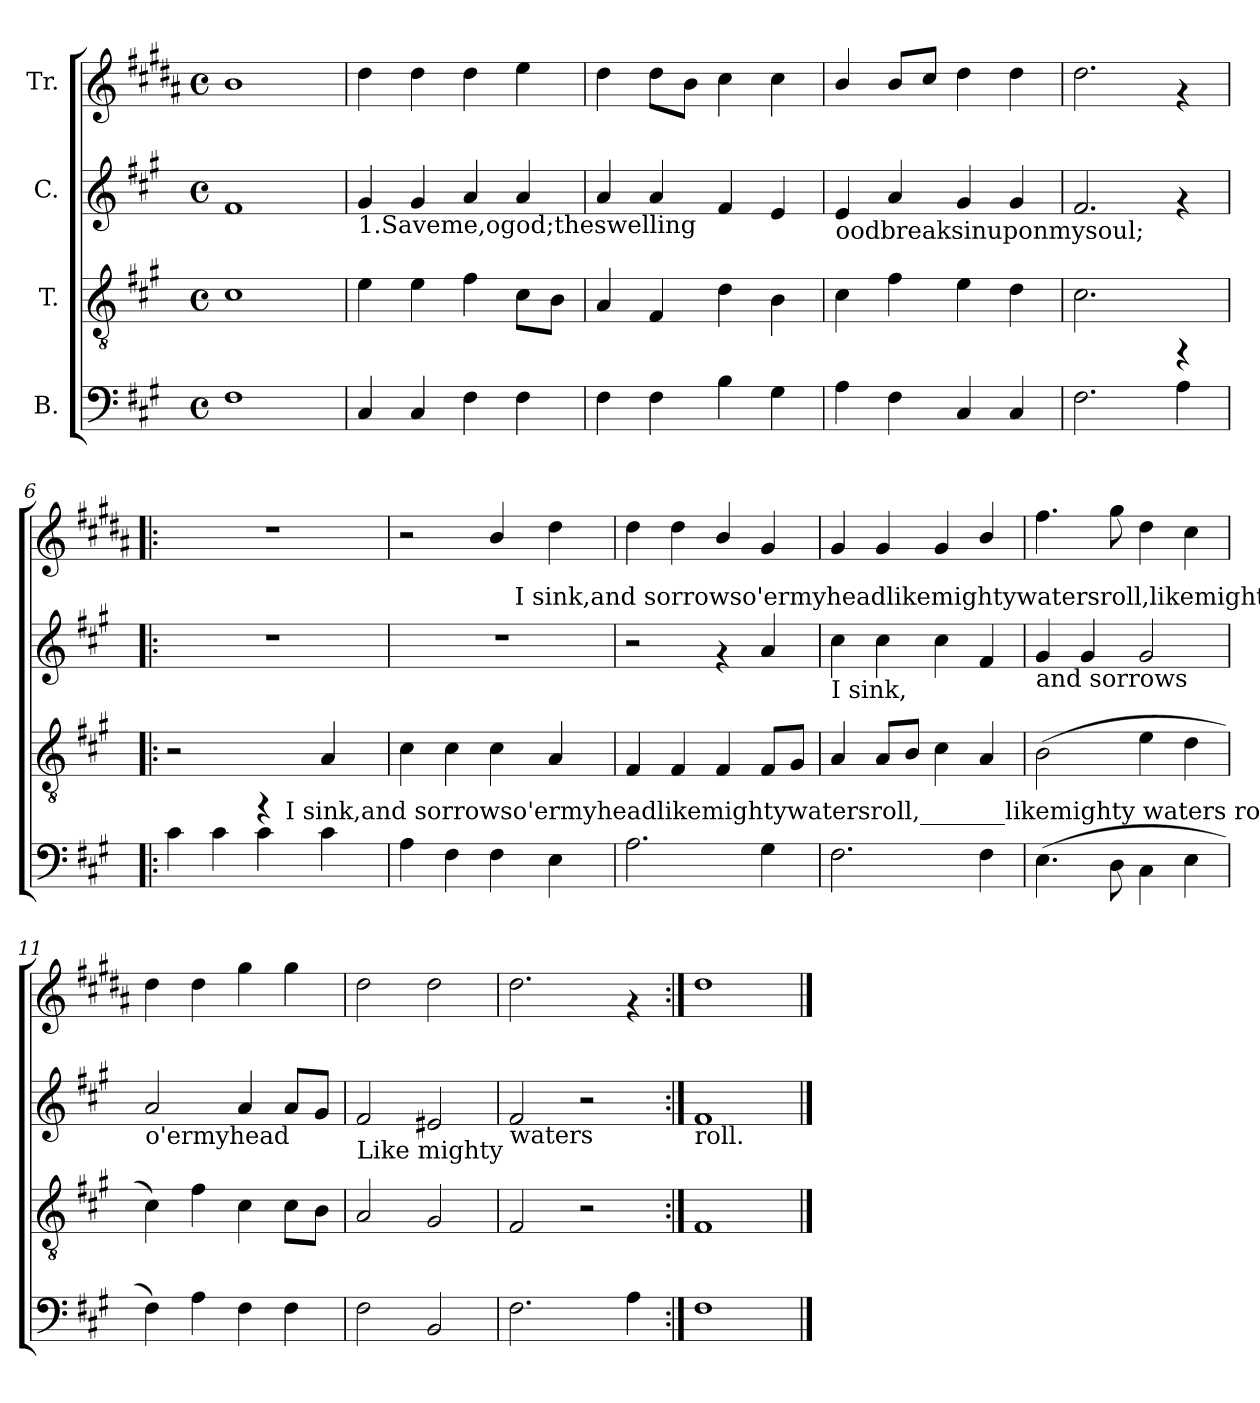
**kern	**kern	**kern	**kern
*part4	*part3	*part2	*part1
*staff4	*staff3	*staff2	*staff1
*I"B.	*I"T.	*I"C.	*I"Tr.
!!LO:PB:g=z
*stria5	*stria5	*stria5	*stria5
*clefF4	*clefGv2	*clefG2	*clefG2
*	*	*	*ITrd1c2
*k[f#c#g#]	*k[f#c#g#]	*k[f#c#g#]	*k[f#c#g#]
*A:	*A:	*A:	*A:
*M4/4	*M4/4	*M4/4	*M4/4
*met(c)	*met(c)	*met(c)	*met(c)
=1	=1	=1	=1
1F#	1c#	1f#	1a
=2	=2	=2	=2
!	!	!LO:TX:b:t=1.Saveme,ogod;theswelling	!
4C#/	4e\	4g#/	4cc#\
4C#/	4e\	4g#/	4cc#\
4F#\	4f#\	4a/	4cc#\
4F#\	8c#\L	4a/	4dd\
.	8B\J	.	.
=3	=3	=3	=3
4F#\	4A/	4a/	4cc#\
4F#\	4F#/	4a/	8cc#\L
.	.	.	8a\J
4B\	4d\	4f#/	4b\
4G#\	4B\	4e/	4b\
=4	=4	=4	=4
!	!	!LO:TX:b:t=oodbreaksinuponmysoul;	!
4A\	4c#\	4e/	4a/
4F#\	4f#\	4a/	8a/L
.	.	.	8b/J
4C#/	4e\	4g#/	4cc#\
4C#/	4d\	4g#/	4cc#\
=5	=5	=5	=5
2.F#\	2.c#\	2.f#/	2.cc#>\
4A\	4rFF	4rf	4rf
=6!|:	=6!|:	=6!|:	=6!|:
*^	*	*	*
4c#\	2ryy	2r	1r	1r
4c#\	.	.	.	.
4c#\	16ryy	4rFF	.	.
.	64ryy	.	.	.
!	!LO:TX:a:t=I sink,and sorrowso'ermyheadlikemightywatersroll,_______likemighty waters roll.	!	!	!
.	4ryy	.	.	.
4c#\	.	4A/	.	.
.	8ryy	.	.	.
.	32.ryy	.	.	.
*v	*v	*	*	*
=7	=7	=7	=7
*	*	*^	*
4A\	4c#\	1r	2ryy	2r
4F#\	4c#\	.	.	.
4F#\	4c#\	.	16.ryy	4a/
!	!	!	!LO:TX:a:t=I sink,and sorrowso'ermyheadlikemightywatersroll,likemightywatersroll.	!
.	.	.	4ryy	.
4E\	4A/	.	.	4cc#\
.	.	.	8ryy	.
.	.	.	32ryy	.
*	*	*v	*v	*
=8	=8	=8	=8
2.A\	4F#/	2r	4cc#\
.	4F#/	.	4cc#\
.	4F#/	4rf	4a/
4G#\	8F#/L	4a/	4f#/
.	8G#/J	.	.
=9	=9	=9	=9
!	!	!LO:TX:b:t=I sink,	!
2.F#\	4A/	4cc#\	4f#/
.	8A/L	4cc#\	4f#/
.	8B/J	.	.
.	4c#\	4cc#\	4f#/
4F#\	4A/	4f#/	4a>/
=10	=10	=10	=10
!	!	!LO:TX:b:t=and sorrows	!
(>4.E\	(>2B\	4g#/	4.ee>\
.	.	4g#/	.
8D\	.	.	8ff#\
4C#\	4e\	2g#/	4cc#\
4E\	4d\	.	4b\
=11	=11	=11	=11
!	!	!LO:TX:b:t=o'ermyhead	!
4F#\)	4c#\)	2a/	4cc#\
4A\	4f#\	.	4cc#\
4F#\	4c#\	4a/	4ff#\
4F#\	8c#\L	8a/L	4ff#\
.	8B\J	8g#/J	.
=12	=12	=12	=12
!	!	!LO:TX:b:t=Like mighty	!
2F#\	2A/	2f#/	2cc#\
2BB/	2G#/	2e#X/	2cc#\
=13	=13	=13	=13
!	!	!LO:TX:b:t=waters	!
2.F#\	2F#/	2f#/	2.cc#\
.	2r	2r	.
4A\	.	.	4rf
=14:|!	=14:|!	=14:|!	=14:|!
!	!	!LO:TX:b:t=roll.	!
1F#	1F#	1f#	1cc#
==	==	==	==
*-	*-	*-	*-
